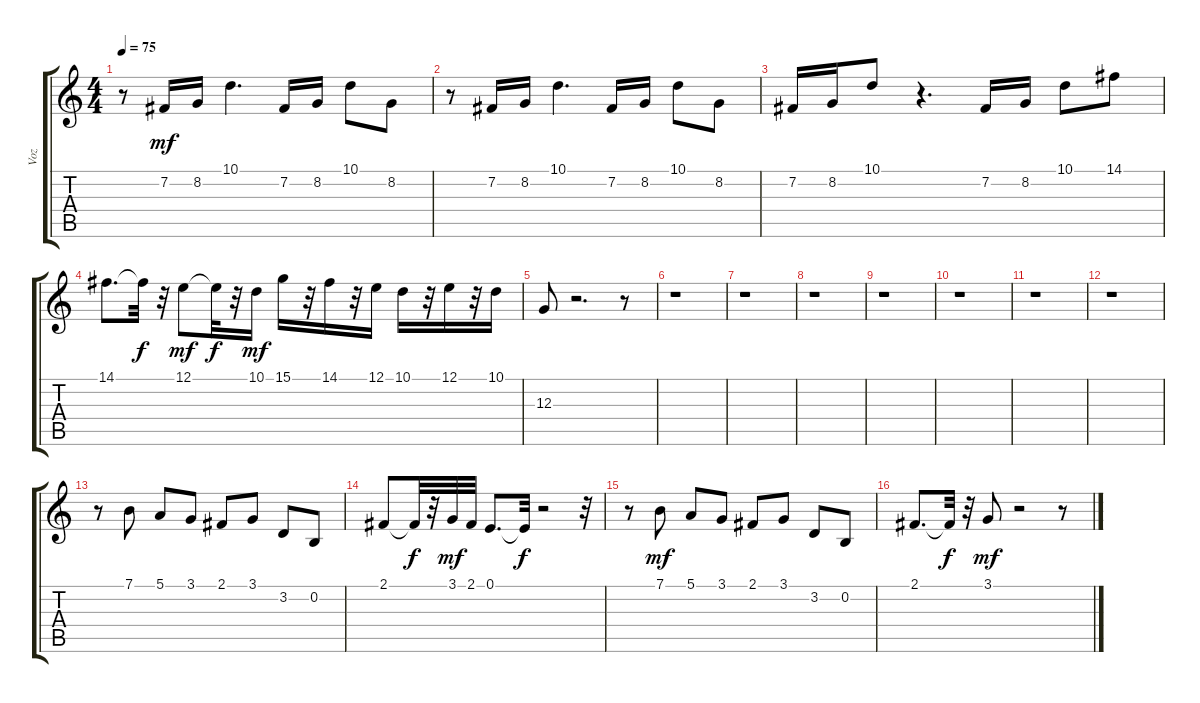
\track ("Voz" "Voz") {instrument acousticgrandpiano}
\staff {score tabs}
\tuning (E4 B3 G3 D3 A2 E2) {hide}
\ts (4 4)
\tempo 75
\clef g2
\ks c
r.8{dy f} 7.2.16{dy mf} 8.2.16 10.1.4{d} 7.2.16 8.2.16 10.1.8 8.2.8 |
r.8 7.2.16 8.2.16 10.1.4{d} 7.2.16 8.2.16 10.1.8 8.2.8 |
7.2.16 8.2.16 10.1.8 r.4{d} 7.2.16 8.2.16 10.1.8 14.1.8 |
14.1.8{d} 14.1{t}.32{dy f} r.32 12.1.8{dy mf} 12.1{t}.32{dy f} r.32 10.1.16{dy mf} 15.1.16 r.32 14.1.16 r.32 12.1.16 10.1.16 r.32 12.1.16 r.32 10.1.16 |
12.3.8 r.2{d} r.8 |
r.1 |
r.1 |
r.1 |
r.1 |
r.1 |
r.1 |
r.1 |
r.8 7.1.8 5.1.8 3.1.8 2.1.8 3.1.8 3.2.8 0.2.8 |
2.1.8 2.1{t}.32{dy f} r.32 3.1.32{dy mf} 2.1.32 0.1.8{d} 0.1{t}.32{dy f} r.2 r.32 |
r.8 7.1.8{dy mf} 5.1.8 3.1.8 2.1.8 3.1.8 3.2.8 0.2.8 |
2.1.8{d} 2.1{t}.32{dy f} r.32 3.1.8{dy mf} r.2 r.8
